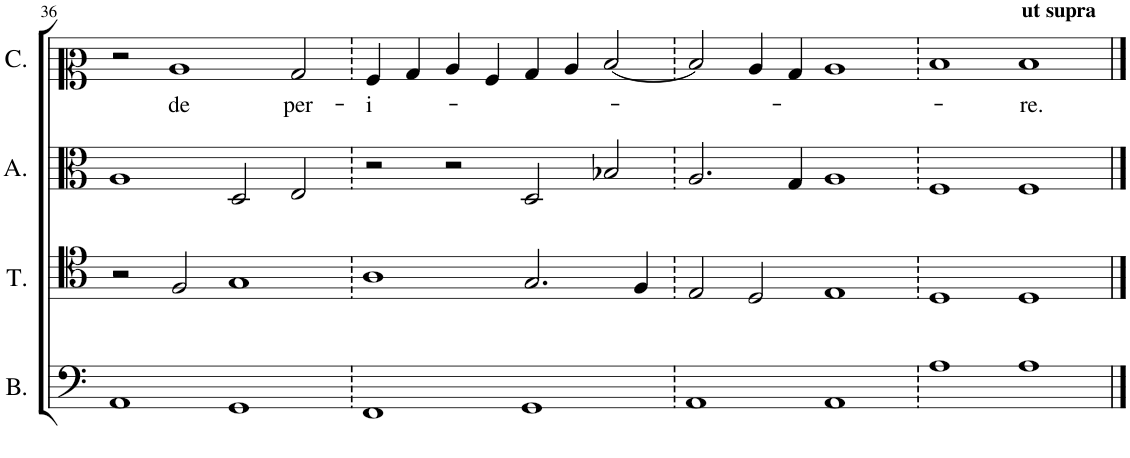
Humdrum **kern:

**kern	**kern	**kern	**kern	**text
*part4	*part3	*part2	*part1	*part1
*staff4	*staff3	*staff2	*staff1	*staff1
*I"Bassus	*I"Tenor	*I"Altus	*I"Cantus	*
*I'B.	*I'T.	*I'A.	*I'C.	*
!!LO:PB:g=z
*clefF4	*clefC4	*clefC3	*clefC2	*
*k[]	*k[]	*k[]	*k[]	*
*M8/4	*M8/4	*M8/4	*M8/4	*
=36	=36	=36	=36	=36
1AA	2r	1A	2r	.
!	!	!	!	!LO:LY:b
.	2F/	.	1c	de
1GG	1G	2D/	.	.
!	!	!	!	!LO:LY:b
.	.	2E/	2B/	per-
=37	=37	=37	=37	=37
!	!	!	!	!LO:LY:b
1FF	1A	2r	4A/	-i-
.	.	.	4B/	.
.	.	2r	4c/	.
.	.	.	4A/	.
1GG	2.G/	2D/	4B/	.
.	.	.	4c/	.
.	.	2B-X/	[2d/	.
.	4F/	.	.	.
=38	=38	=38	=38	=38
1AA	2E/	2.A/	2d/]	.
.	2D/	.	4c/	.
.	.	4G/	4B/	.
1AA	1E	1A	1c	.
=39	=39	=39	=39	=39
1A	1D	1F	1d	.
!	!	!	!LO:TX:a:B:t=ut supra	!
!	!	!	!	!LO:LY:b
1A	1D	1F	1d	-re.
==	==	==	==	==
*-	*-	*-	*-	*-
